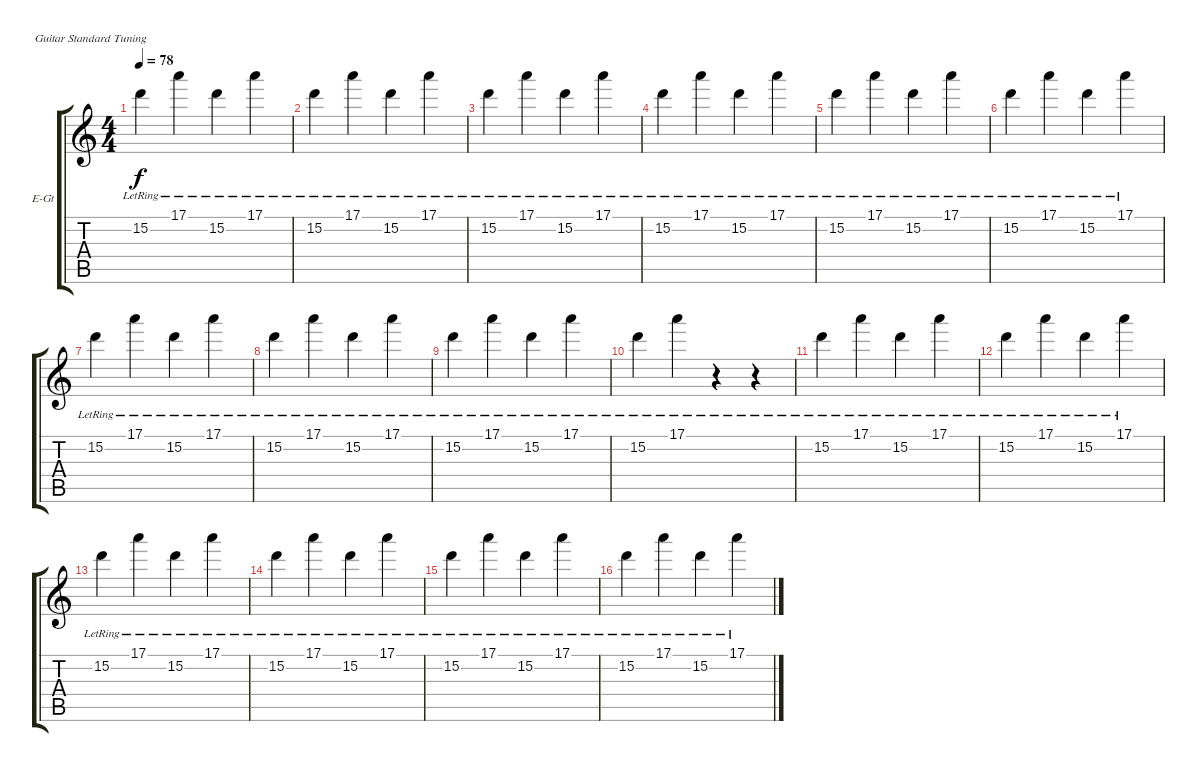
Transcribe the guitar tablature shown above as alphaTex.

\defaultSystemsLayout 4
\bracketExtendMode groupsimilarinstruments
\firstSystemTrackNameOrientation horizontal
\otherSystemsTrackNameOrientation horizontal
\track ("Electric Guitar" "E-Gt") {instrument electricguitarclean}
\staff {score tabs}
\tuning (E4 B3 G3 D3 A2 E2)
\ts (4 4)
\tempo 78
\clef g2
\ks c
15.2{lr}.4{dy f instrument electricguitarclean} 17.1{lr}.4 15.2{lr}.4 17.1{lr}.4 |
15.2{lr}.4 17.1{lr}.4 15.2{lr}.4 17.1{lr}.4 |
15.2{lr}.4 17.1{lr}.4 15.2{lr}.4 17.1{lr}.4 |
15.2{lr}.4 17.1{lr}.4 15.2{lr}.4 17.1{lr}.4 |
15.2{lr}.4 17.1{lr}.4 15.2{lr}.4 17.1{lr}.4 |
15.2{lr}.4 17.1{lr}.4 15.2{lr}.4 17.1{lr}.4 |
15.2{lr}.4 17.1{lr}.4 15.2{lr}.4 17.1{lr}.4 |
15.2{lr}.4 17.1{lr}.4 15.2{lr}.4 17.1{lr}.4 |
15.2{lr}.4 17.1{lr}.4 15.2{lr}.4 17.1{lr}.4 |
15.2{lr}.4 17.1{lr}.4 r.4 r.4 |
15.2{lr}.4 17.1{lr}.4 15.2{lr}.4 17.1{lr}.4 |
15.2{lr}.4 17.1{lr}.4 15.2{lr}.4 17.1{lr}.4 |
15.2{lr}.4 17.1{lr}.4 15.2{lr}.4 17.1{lr}.4 |
15.2{lr}.4 17.1{lr}.4 15.2{lr}.4 17.1{lr}.4 |
15.2{lr}.4 17.1{lr}.4 15.2{lr}.4 17.1{lr}.4 |
15.2{lr}.4 17.1{lr}.4 15.2{lr}.4 17.1{lr}.4
